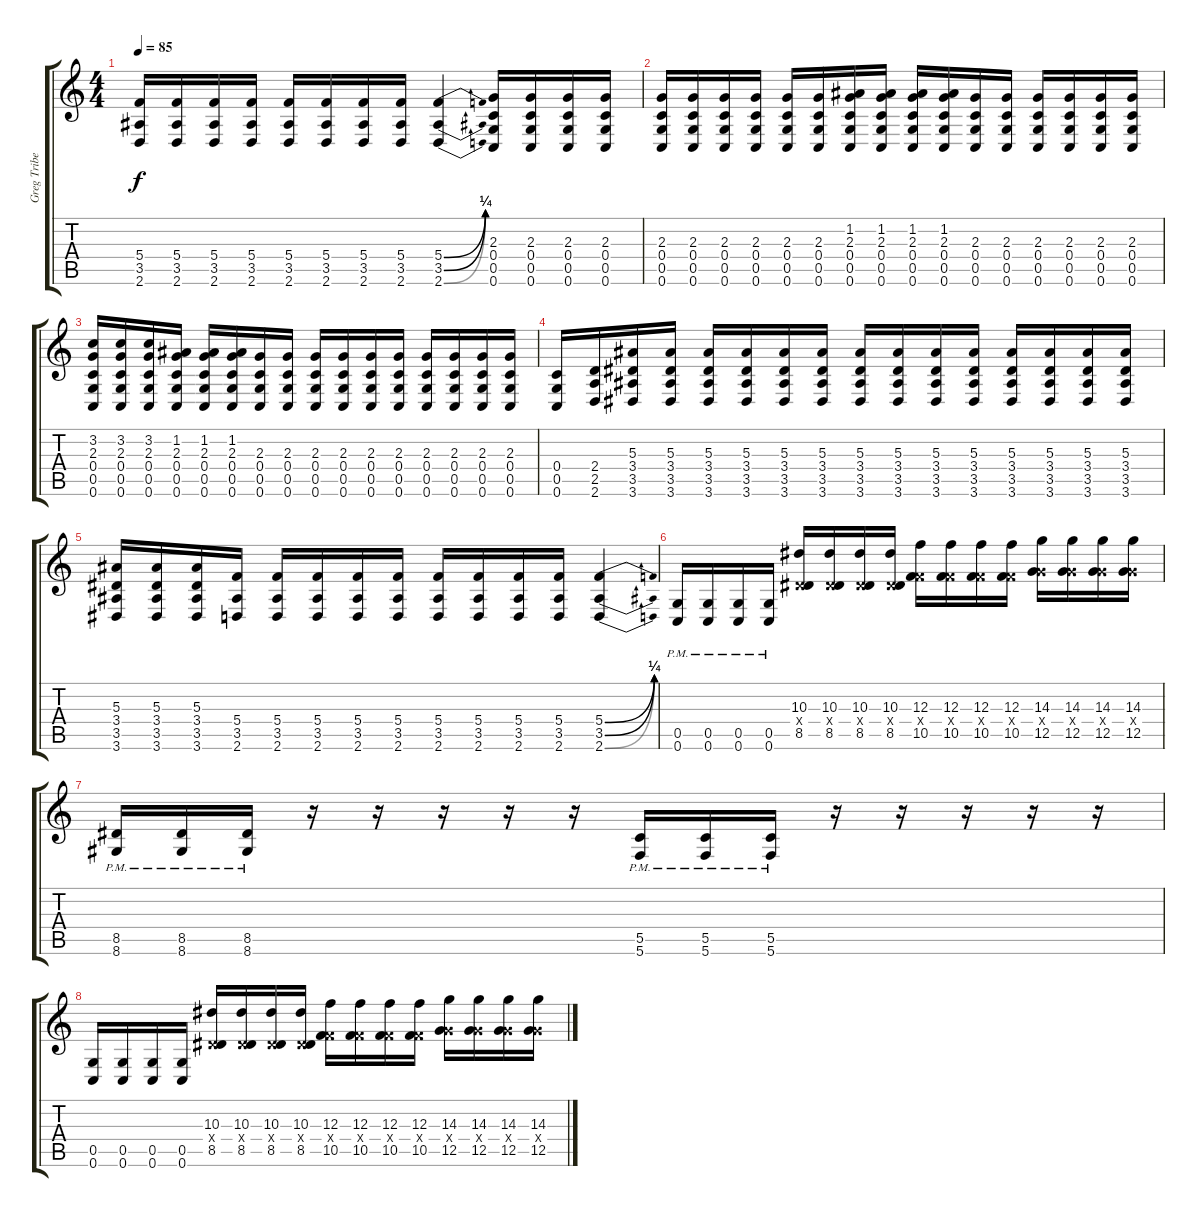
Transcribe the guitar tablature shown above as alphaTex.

\track ("Greg Tribett" "Greg Tribe") {instrument electricguitarclean}
\staff {score tabs}
\tuning (D4 A3 F3 C3 G2 C2) {hide}
\ts (4 4)
\tempo 85
\clef g2
\ks c
(5.4 3.5 2.6).16{dy f} (5.4 3.5 2.6).16 (5.4 3.5 2.6).16 (5.4 3.5 2.6).16 (5.4 3.5 2.6).16 (5.4 3.5 2.6).16 (5.4 3.5 2.6).16 (5.4 3.5 2.6).16 (5.4{be (bend 0 0 60 1)} 3.5{be (bend 0 0 60 1)} 2.6{be (bend 0 0 60 1)}).4 (2.3 0.4 0.5 0.6).16 (2.3 0.4 0.5 0.6).16 (2.3 0.4 0.5 0.6).16 (2.3 0.4 0.5 0.6).16 |
(2.3 0.4 0.5 0.6).16 (2.3 0.4 0.5 0.6).16 (2.3 0.4 0.5 0.6).16 (2.3 0.4 0.5 0.6).16 (2.3 0.4 0.5 0.6).16 (2.3 0.4 0.5 0.6).16 (1.2 2.3 0.4 0.5 0.6).16 (1.2 2.3 0.4 0.5 0.6).16 (1.2 2.3 0.4 0.5 0.6).16 (1.2 2.3 0.4 0.5 0.6).16 (2.3 0.4 0.5 0.6).16 (2.3 0.4 0.5 0.6).16 (2.3 0.4 0.5 0.6).16 (2.3 0.4 0.5 0.6).16 (2.3 0.4 0.5 0.6).16 (2.3 0.4 0.5 0.6).16 |
(3.2 2.3 0.4 0.5 0.6).16 (3.2 2.3 0.4 0.5 0.6).16 (3.2 2.3 0.4 0.5 0.6).16 (1.2 2.3 0.4 0.5 0.6).16 (1.2 2.3 0.4 0.5 0.6).16 (1.2 2.3 0.4 0.5 0.6).16 (2.3 0.4 0.5 0.6).16 (2.3 0.4 0.5 0.6).16 (2.3 0.4 0.5 0.6).16 (2.3 0.4 0.5 0.6).16 (2.3 0.4 0.5 0.6).16 (2.3 0.4 0.5 0.6).16 (2.3 0.4 0.5 0.6).16 (2.3 0.4 0.5 0.6).16 (2.3 0.4 0.5 0.6).16 (2.3 0.4 0.5 0.6).16 |
(0.4 0.5 0.6).16 (2.4 2.5 2.6).16 (5.3 3.4 3.5 3.6).16 (5.3 3.4 3.5 3.6).16 (5.3 3.4 3.5 3.6).16 (5.3 3.4 3.5 3.6).16 (5.3 3.4 3.5 3.6).16 (5.3 3.4 3.5 3.6).16 (5.3 3.4 3.5 3.6).16 (5.3 3.4 3.5 3.6).16 (5.3 3.4 3.5 3.6).16 (5.3 3.4 3.5 3.6).16 (5.3 3.4 3.5 3.6).16 (5.3 3.4 3.5 3.6).16 (5.3 3.4 3.5 3.6).16 (5.3 3.4 3.5 3.6).16 |
(5.3 3.4 3.5 3.6).16 (5.3 3.4 3.5 3.6).16 (5.3 3.4 3.5 3.6).16 (5.4 3.5 2.6).16 (5.4 3.5 2.6).16 (5.4 3.5 2.6).16 (5.4 3.5 2.6).16 (5.4 3.5 2.6).16 (5.4 3.5 2.6).16 (5.4 3.5 2.6).16 (5.4 3.5 2.6).16 (5.4 3.5 2.6).16 (5.4{be (bend 0 0 60 1)} 3.5{be (bend 0 0 60 1)} 2.6{be (bend 0 0 60 1)}).4 |
(0.5{pm} 0.6{pm}).16{instrument distortionguitar} (0.5{pm} 0.6{pm}).16 (0.5{pm} 0.6{pm}).16 (0.5{pm} 0.6{pm}).16 (10.3 3.4{x} 8.5).16 (10.3 3.4{x} 8.5).16 (10.3 3.4{x} 8.5).16 (10.3 3.4{x} 8.5).16 (12.3 5.4{x} 10.5).16 (12.3 5.4{x} 10.5).16 (12.3 5.4{x} 10.5).16 (12.3 5.4{x} 10.5).16 (14.3 7.4{x} 12.5).16 (14.3 7.4{x} 12.5).16 (14.3 7.4{x} 12.5).16 (14.3 7.4{x} 12.5).16 |
(8.5{pm} 8.6{pm}).16 (8.5{pm} 8.6{pm}).16 (8.5{pm} 8.6{pm}).16 r.16 r.16 r.16 r.16 r.16 (5.5{pm} 5.6{pm}).16 (5.5{pm} 5.6{pm}).16 (5.5{pm} 5.6{pm}).16 r.16 r.16 r.16 r.16 r.16 |
(0.5 0.6).16{instrument distortionguitar} (0.5 0.6).16 (0.5 0.6).16 (0.5 0.6).16 (10.3 3.4{x} 8.5).16 (10.3 3.4{x} 8.5).16 (10.3 3.4{x} 8.5).16 (10.3 3.4{x} 8.5).16 (12.3 5.4{x} 10.5).16 (12.3 5.4{x} 10.5).16 (12.3 5.4{x} 10.5).16 (12.3 5.4{x} 10.5).16 (14.3 7.4{x} 12.5).16 (14.3 7.4{x} 12.5).16 (14.3 7.4{x} 12.5).16 (14.3 7.4{x} 12.5).16
